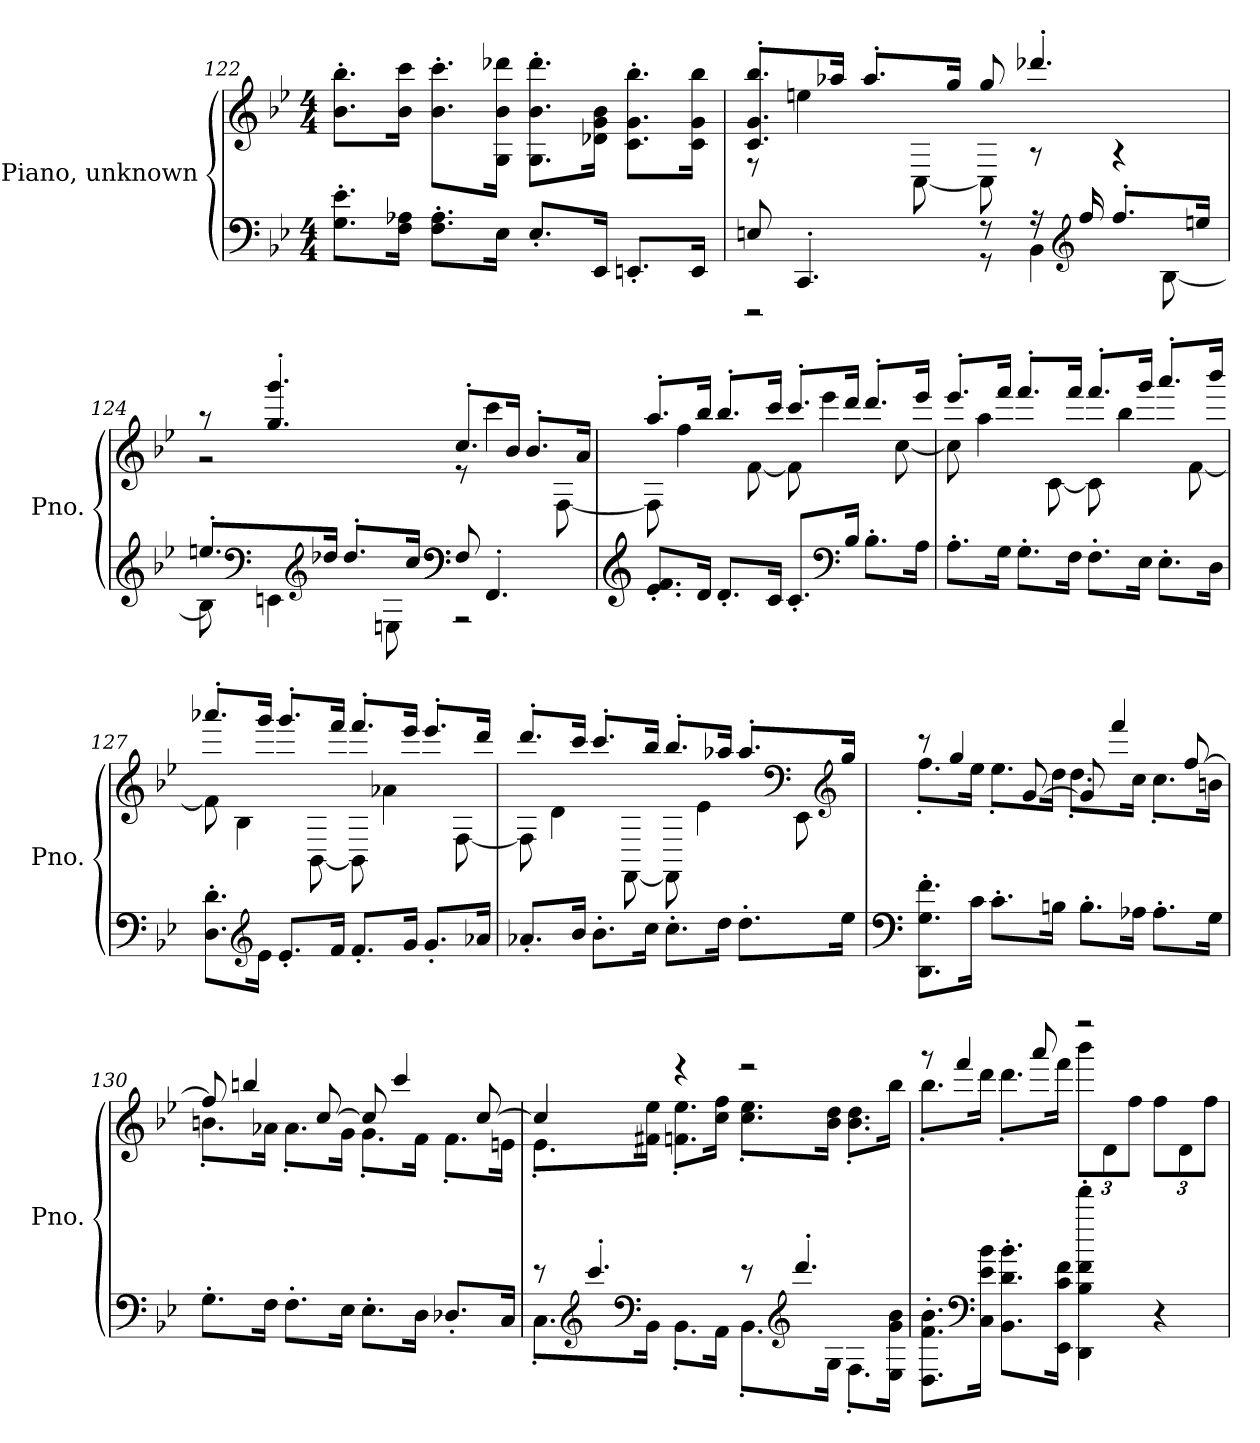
**kern	**kern
*part1	*part1
*staff2	*staff1
*I"Piano, unknown	*
*I'Pno.	*
*clefF4	*clefG2
*k[b-e-]	*k[b-e-]
*M4/4	*M4/4
=122	=122
8.G\' 8.e-\'L	8.b-\' 8.bb-\'L
16F\ 16A-X\Jk	16b-\ 16ccc\Jk
8.F\' 8.A-\'L	8.b-\' 8.ccc\'L
16E-\Jk	16G\ 16b-\ 16ddd-X\Jk
8.E-'/L	8.G\' 8.b-\' 8.ddd-\'L
16EE-/Jk	16d-X\ 16g\ 16b-\Jk
8.EEn'/L	8.c\' 8.g\' 8.bb-\'L
16EE/Jk	16c\ 16g\ 16bb-\Jk
!!LO:PB:g=z
=123	=123
*^	*^
8En/	2r	8.c/' 8.g/' 8.bb-/'L	8r
4.CC'/	.	.	4een\
.	.	16aa-X/Jk	.
.	.	8.aa-'/L	.
.	.	.	[8C\
.	.	16gg/Jk	.
8r	8r	8gg/	8C\]
16r	4BB-\	4.ddd-X'/	8r
*clefG2	*	*	*
16ff/	.	.	.
8.ff'/L	.	.	4r
.	[8B-\	.	.
16een/Jk	.	.	.
=124	=124	=124	=124
8.een'/L	8B-\]	8r	2r
*clefF4	*	*	*
.	4EEn\	4.gg/' 4.ggg/'	.
*clefG2	*	*	*
16dd-X/Jk	.	.	.
8.dd-'/L	.	.	.
.	8En\	.	.
16cc/Jk	.	.	.
*clefF4	*	*	*
8F/	2r	8.cc'/L	8r
4.FF'/	.	.	4ccc\
.	.	16b-/Jk	.
.	.	8.b-'/L	.
.	.	.	[8F\
.	.	16a/Jk	.
*v	*v	*	*
!!LO:LB:g=z	!!
=125	=125	=125
*clefG2	*	*
8.e-/' 8.f/'L	8.aa'/L	8F\]
.	.	4ff\
16d/Jk	16bb-/Jk	.
8.d'/L	8.bb-'/L	.
.	.	[8f\
16c/Jk	16ccc/Jk	.
8.c'/L	8.ccc'/L	8f\]
.	.	4eee-\
*clefF4	*	*
16B-/Jk	16ddd/Jk	.
8.B-'\L	8.ddd'/L	.
.	.	[8cc\
16A\Jk	16eee-/Jk	.
=126	=126	=126
8.A'\L	8.eee-'/L	8cc\]
.	.	4aa\
16G\Jk	16fff/Jk	.
8.G'\L	8.fff'/L	.
.	.	[8c\
16F\Jk	16fff/Jk	.
8.F'\L	8.fff'/L	8c\]
.	.	4bb-\
16E-\Jk	16ggg/Jk	.
8.E-'\L	8.aaa'/L	.
.	.	[8f\
16D\Jk	16bbb-/Jk	.
!!LO:LB:g=z	!!
=127	=127	=127
8.D\' 8.d\'L	8.aaa-X'/L	8f\]
.	.	4B-\
*clefG2	*	*
16e-\Jk	16ggg/Jk	.
8.e-'/L	8.ggg'/L	.
.	.	[8BB-\
16f/Jk	16fff/Jk	.
8.f'/L	8.fff'/L	8BB-\]
.	.	4a-X\
16g/Jk	16eee-/Jk	.
8.g'/L	8.eee-'/L	.
.	.	[8F\
16a-X/Jk	16ddd/Jk	.
=128	=128	=128
8.a-X'/L	8.ddd'/L	8F\]
.	.	4d\
16b-/Jk	16ccc/Jk	.
8.b-'\L	8.ccc'/L	.
.	.	[8FF\
16cc\Jk	16bb-/Jk	.
8.cc'\L	8.bb-'/L	8FF\]
.	.	4e-\
16dd\Jk	16aa-X/Jk	.
8.dd'\L	8.aa-'/L	.
*	*clefF4	*
.	.	8EE-\
*	*clefG2	*
16ee-\Jk	16gg/Jk	.
!!LO:LB:g=z	!!
=129	=129	=129
*clefF4	*	*
8.DD\' 8.G\' 8.f\'L	8r	8.ff'\L
.	4gg/	.
16c\Jk	.	16ee-\Jk
8.c'\L	.	8.ee-'\L
.	[8g/	.
16Bn\Jk	.	16dd\Jk
8.B'\L	8g/]	8.dd'\L
.	4fff/	.
16A-X\Jk	.	16cc\Jk
8.A-'\L	.	8.cc'\L
.	[8ff/	.
16G\Jk	.	16bn\Jk
=130	=130	=130
8.G'\L	8ff/]	8.bn'\L
.	4bbn/	.
16F\Jk	.	16a-X\Jk
8.F'\L	.	8.a-'\L
.	[8cc/	.
16E-\Jk	.	16g\Jk
8.E-'\L	8cc/]	8.g'\L
.	4ccc/	.
16D\Jk	.	16f\Jk
8.D-X'/L	.	8.f'\L
.	[8cc/	.
16C/Jk	.	16en\Jk
!!LO:LB:g=z	!!
=131	=131	=131
*^	*	*
8r	8.C'\L	4cc/]	8.e-'\L
*clefG2	*	*	*
4.ccc'/	.	.	.
*clefF4	*	*	*
.	16BB-\Jk	.	16f#X\ 16ee-\Jk
.	8.BB-'\L	4r	8.fn\' 8.ee-\'L
.	16AA\Jk	.	16cc\ 16ff\Jk
8r	8.BB-'\L	2r	8.cc\' 8.ee-\'L
*clefG2	*	*	*
4.ddd'/	.	.	.
.	16G\Jk	.	16b-\ 16dd\Jk
.	8.F'\L	.	8.b-\' 8.dd\'L
.	16E-\ 16g\ 16b-\Jk	.	16bb-\Jk
*v	*v	*	*
=132	=132	=132
8.D\' 8.f\' 8.b-\'L	8r	8.bb-'\L
.	4fff/	.
*clefF4	*	*
16C\ 16e-\ 16b-\Jk	.	16ddd\Jk
8.BB-\' 8.d\' 8.b-\'L	.	8.ddd'\L
.	8aaa/	.
16EE-\ 16c\ 16f\Jk	.	16fff\Jk
*	*	*Xbrackettup
4DD\' 4B-\' 4f\' 4fff\'	2r	12bbb-\L
.	.	12d\
.	.	12ff\J
4r	.	12ff\L
.	.	12d\
.	.	12ff\J
*	*v	*v
=	=
*-	*-
